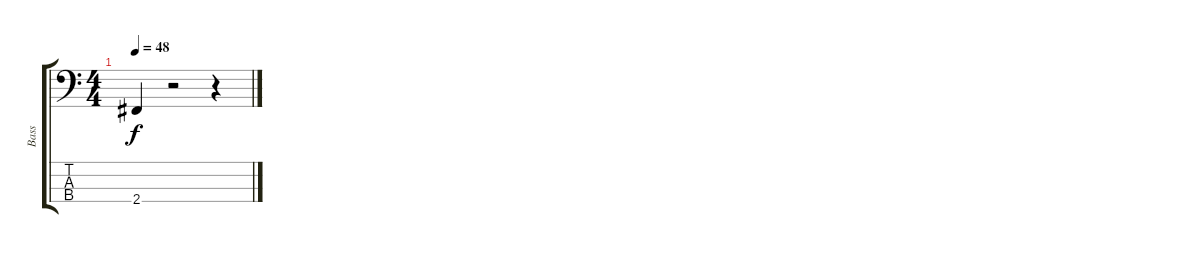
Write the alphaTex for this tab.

\track ("Bass" "Bass") {instrument electricbassfinger}
\staff {score tabs}
\tuning (G2 D2 A1 E1) {hide}
\ts (4 4)
\tempo 48
\clef f4
\ks c
2.4{t}.4{dy f} r.2 r.4
